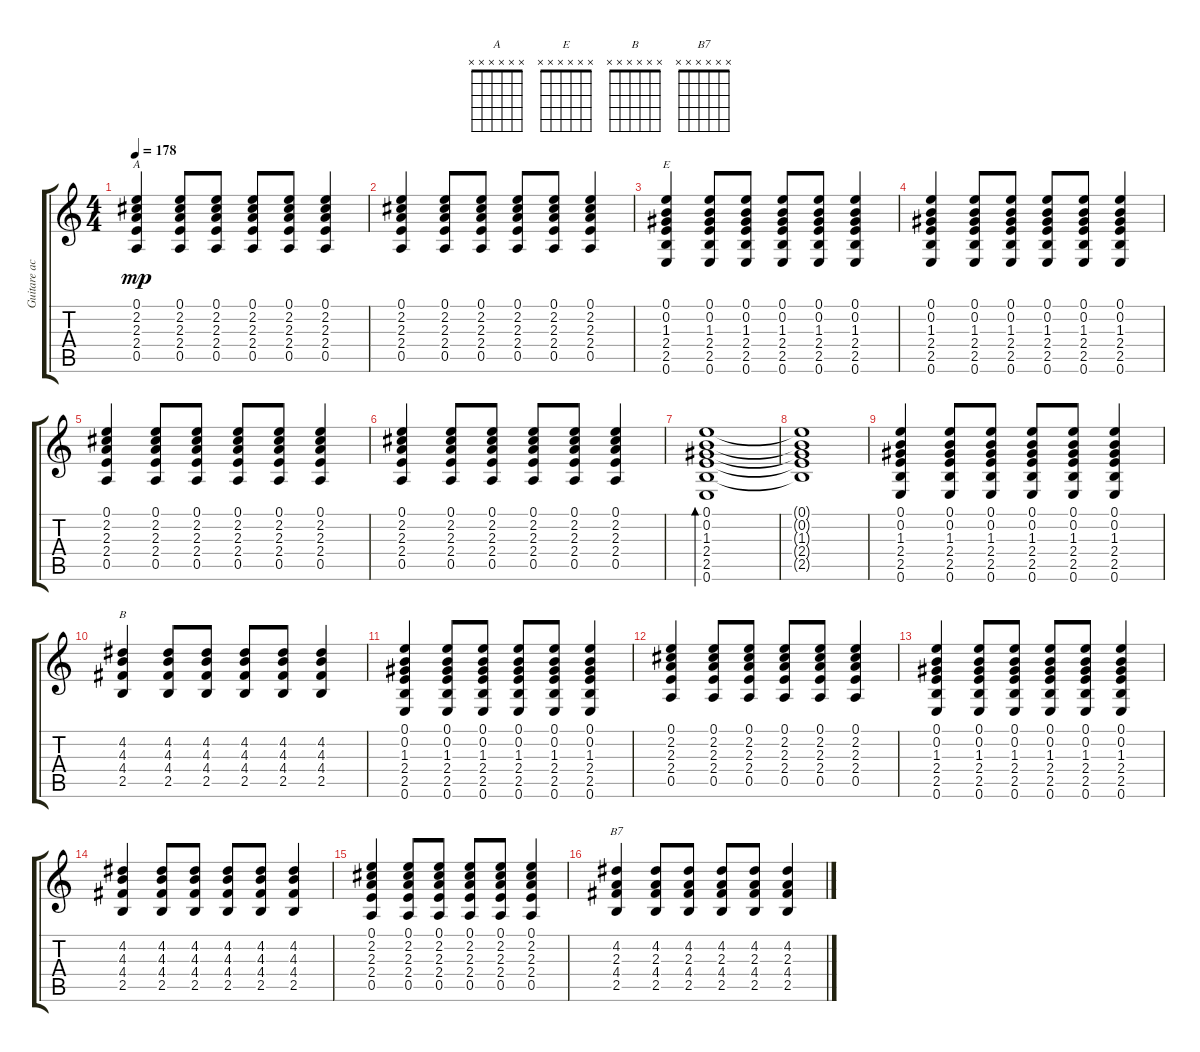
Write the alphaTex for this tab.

\track ("Guitare acoustique" "Guitare ac") {instrument acousticguitarsteel}
\staff {score tabs}
\tuning (E4 B3 G3 D3 A2 E2) {hide}
\chord ("A" x x x x x x) {firstfret 0}
\chord ("E" x x x x x x) {firstfret 0}
\chord ("B" x x x x x x) {firstfret 0}
\chord ("B7" x x x x x x) {firstfret 0}
\ts (4 4)
\tempo 178
\clef g2
\ks c
(0.1 2.2 2.3 2.4 0.5).4{ch "A" dy mp} (0.1 2.2 2.3 2.4 0.5).8 (0.1 2.2 2.3 2.4 0.5).8 (0.1 2.2 2.3 2.4 0.5).8 (0.1 2.2 2.3 2.4 0.5).8 (0.1 2.2 2.3 2.4 0.5).4 |
(0.1 2.2 2.3 2.4 0.5).4 (0.1 2.2 2.3 2.4 0.5).8 (0.1 2.2 2.3 2.4 0.5).8 (0.1 2.2 2.3 2.4 0.5).8 (0.1 2.2 2.3 2.4 0.5).8 (0.1 2.2 2.3 2.4 0.5).4 |
(0.1 0.2 1.3 2.4 2.5 0.6).4{ch "E"} (0.1 0.2 1.3 2.4 2.5 0.6).8 (0.1 0.2 1.3 2.4 2.5 0.6).8 (0.1 0.2 1.3 2.4 2.5 0.6).8 (0.1 0.2 1.3 2.4 2.5 0.6).8 (0.1 0.2 1.3 2.4 2.5 0.6).4 |
(0.1 0.2 1.3 2.4 2.5 0.6).4 (0.1 0.2 1.3 2.4 2.5 0.6).8 (0.1 0.2 1.3 2.4 2.5 0.6).8 (0.1 0.2 1.3 2.4 2.5 0.6).8 (0.1 0.2 1.3 2.4 2.5 0.6).8 (0.1 0.2 1.3 2.4 2.5 0.6).4 |
(0.1 2.2 2.3 2.4 0.5).4 (0.1 2.2 2.3 2.4 0.5).8 (0.1 2.2 2.3 2.4 0.5).8 (0.1 2.2 2.3 2.4 0.5).8 (0.1 2.2 2.3 2.4 0.5).8 (0.1 2.2 2.3 2.4 0.5).4 |
(0.1 2.2 2.3 2.4 0.5).4 (0.1 2.2 2.3 2.4 0.5).8 (0.1 2.2 2.3 2.4 0.5).8 (0.1 2.2 2.3 2.4 0.5).8 (0.1 2.2 2.3 2.4 0.5).8 (0.1 2.2 2.3 2.4 0.5).4 |
(0.1 0.2 1.3 2.4 2.5 0.6).1{bd 60} |
(0.1{t} 0.2{t} 1.3{t} 2.4{t} 2.5{t}).1 |
(0.1 0.2 1.3 2.4 2.5 0.6).4 (0.1 0.2 1.3 2.4 2.5 0.6).8 (0.1 0.2 1.3 2.4 2.5 0.6).8 (0.1 0.2 1.3 2.4 2.5 0.6).8 (0.1 0.2 1.3 2.4 2.5 0.6).8 (0.1 0.2 1.3 2.4 2.5 0.6).4 |
(4.2 4.3 4.4 2.5).4{ch "B"} (4.2 4.3 4.4 2.5).8 (4.2 4.3 4.4 2.5).8 (4.2 4.3 4.4 2.5).8 (4.2 4.3 4.4 2.5).8 (4.2 4.3 4.4 2.5).4 |
(0.1 0.2 1.3 2.4 2.5 0.6).4 (0.1 0.2 1.3 2.4 2.5 0.6).8 (0.1 0.2 1.3 2.4 2.5 0.6).8 (0.1 0.2 1.3 2.4 2.5 0.6).8 (0.1 0.2 1.3 2.4 2.5 0.6).8 (0.1 0.2 1.3 2.4 2.5 0.6).4 |
(0.1 2.2 2.3 2.4 0.5).4 (0.1 2.2 2.3 2.4 0.5).8 (0.1 2.2 2.3 2.4 0.5).8 (0.1 2.2 2.3 2.4 0.5).8 (0.1 2.2 2.3 2.4 0.5).8 (0.1 2.2 2.3 2.4 0.5).4 |
(0.1 0.2 1.3 2.4 2.5 0.6).4 (0.1 0.2 1.3 2.4 2.5 0.6).8 (0.1 0.2 1.3 2.4 2.5 0.6).8 (0.1 0.2 1.3 2.4 2.5 0.6).8 (0.1 0.2 1.3 2.4 2.5 0.6).8 (0.1 0.2 1.3 2.4 2.5 0.6).4 |
(4.2 4.3 4.4 2.5).4 (4.2 4.3 4.4 2.5).8 (4.2 4.3 4.4 2.5).8 (4.2 4.3 4.4 2.5).8 (4.2 4.3 4.4 2.5).8 (4.2 4.3 4.4 2.5).4 |
(0.1 2.2 2.3 2.4 0.5).4 (0.1 2.2 2.3 2.4 0.5).8 (0.1 2.2 2.3 2.4 0.5).8 (0.1 2.2 2.3 2.4 0.5).8 (0.1 2.2 2.3 2.4 0.5).8 (0.1 2.2 2.3 2.4 0.5).4 |
(4.2 2.3 4.4 2.5).4{ch "B7"} (4.2 2.3 4.4 2.5).8 (4.2 2.3 4.4 2.5).8 (4.2 2.3 4.4 2.5).8 (4.2 2.3 4.4 2.5).8 (4.2 2.3 4.4 2.5).4
